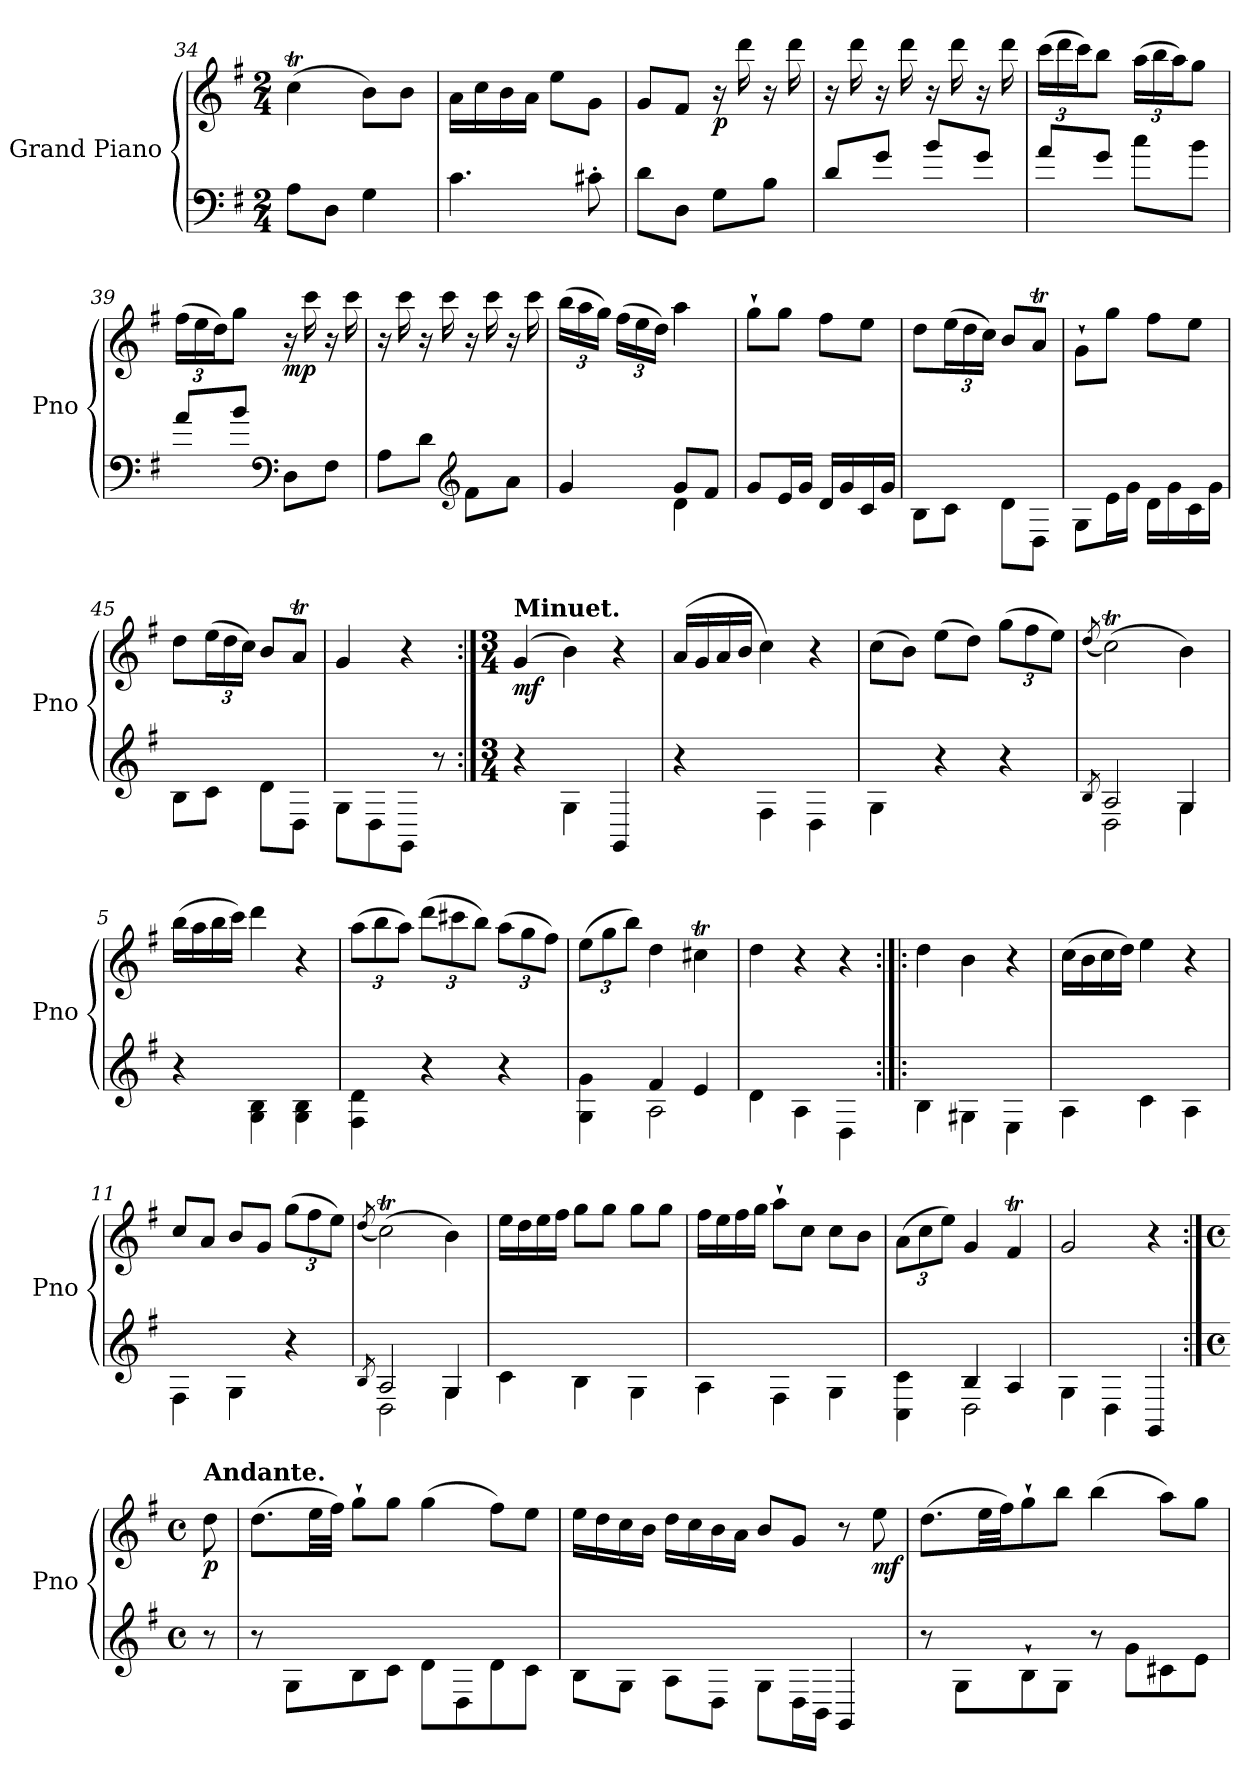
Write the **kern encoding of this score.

**kern	**kern	**dynam
*part1	*part1	*part1
*staff2	*staff1	*staff1/2
*I"Grand Piano	*	*
*I'Pno	*	*
*clefF4	*clefG2	*
*k[f#]	*k[f#]	*
*G:	*G:	*
*M2/4	*M2/4	*
=34	=34	=34
8A\L	(>4ccT\	.
8D\J	.	.
4G\	8b\L)	.
.	8b\J	.
=35	=35	=35
4.c\	16a\LL	.
.	16cc\	.
.	16b\	.
.	16a\JJ	.
.	8ee\L	.
8c#X'\	8g\J	.
!!LO:LB:g=z
=36	=36	=36
8d\L	8g/L	.
8D\J	8f#/J	.
!	!	!LO:DY:b
8G\L	16r	p
.	16ddd\	.
8B\J	16r	.
.	16ddd\	.
=37	=37	=37
8d/L	16r	.
.	16ddd\	.
8g/J	16r	.
.	16ddd\	.
8b/L	16r	.
.	16ddd\	.
8g/J	16r	.
.	16ddd\	.
=38	=38	=38
*	*Xbrackettup	*
8a/L	(>24ccc\LL	.
.	24ddd\	.
.	24ccc\J)	.
8g/J	8bb\J	.
8cc\L	(>24aa\LL	.
.	24bb\	.
.	24aa\J)	.
8b\J	8gg\J	.
=39	=39	=39
8a/L	(>24ff#\LL	.
.	24ee\	.
.	24dd\J)	.
8b/J	8gg\J	.
*clefF4	*	*
!	!	!LO:DY:b
8D\L	16r	mp
.	16ccc\	.
8F#\J	16r	.
.	16ccc\	.
=40	=40	=40
8A\L	16r	.
.	16ccc\	.
8d\J	16r	.
.	16ccc\	.
*clefG2	*	*
8f#\L	16r	.
.	16ccc\	.
8a\J	16r	.
.	16ccc\	.
!!LO:LB:g=z
=41	=41	=41
*^	*	*
4g/	4ryy	(>24bb\LL	.
.	.	24aa\	.
.	.	24gg\JJ)	.
.	.	(>24ff#\LL	.
.	.	24ee\	.
.	.	24dd\JJ)	.
8g/L	4d\	4aa\	.
8f#/J	.	.	.
*v	*v	*	*
=42	=42	=42
8g/L	8gg`\L	.
16e/L	8gg\J	.
16g/JJ	.	.
16d/LL	8ff#\L	.
16g/	.	.
16c/	8ee\J	.
16g/JJ	.	.
=43	=43	=43
8B\L	8dd\L	.
8c\J	(>24ee\L	.
.	24dd\	.
.	24cc\JJ)	.
8d\L	8b/L	.
8D\J	8aT/J	.
=44	=44	=44
8G\L	8g`\L	.
16e\L	8gg\J	.
16g\JJ	.	.
16d\LL	8ff#\L	.
16g\	.	.
16c\	8ee\J	.
16g\JJ	.	.
=45	=45	=45
8B\L	8dd\L	.
8c\J	(>24ee\L	.
.	24dd\	.
.	24cc\JJ)	.
8d\L	8b/L	.
8D\J	8aT/J	.
=46	=46	=46
8G\L	4g/	.
8D\	.	.
8GG\J	4r	.
8r	.	.
!!LO:LB:g=z
=1:|!	=1:|!	=1:|!
*M3/4	*M3/4	*
!	!LO:TX:a:B:t=Minuet.	!
!	!	!LO:DY:b
4r	(>4g/	mf
4G\	4b\)	.
4GG/	4r	.
=2	=2	=2
4r	(<16a/LL	.
.	16g/	.
.	16a/	.
.	16b/JJ	.
4F#\	4cc\)	.
4D\	4r	.
=3	=3	=3
4G\	(>8cc\L	.
.	8b\J)	.
4r	(>8ee\L	.
.	8dd\J)	.
4r	(>12gg\L	.
.	12ff#\	.
.	12ee\J)	.
=4	=4	=4
8qB/	(<8qdd/	.
*^	*	*
2A/	2D\	(>2ccT\)	.
4G/	4G\	4b\)	.
*v	*v	*	*
=5	=5	=5
4r	(>16bb\LL	.
.	16aa\	.
.	16bb\	.
.	16ccc\JJ)	.
4G\ 4B\	4ddd\	.
4G\ 4B\	4r	.
!!LO:LB:g=z
=6	=6	=6
4F#\ 4d\	(>12aa\L	.
.	12bb\	.
.	12aa\J)	.
4r	(>12ddd\L	.
.	12ccc#X\	.
.	12bb\J)	.
4r	(>12aa\L	.
.	12gg\	.
.	12ff#\J)	.
=7	=7	=7
*^	*	*
4G\ 4g\	4ryy	(>12ee\L	.
.	.	12gg\	.
.	.	12bb\J)	.
4f#/	2A\	4dd\	.
4e/	.	4cc#Xt\	.
*v	*v	*	*
=8	=8	=8
4d\	4dd\	.
4A\	4r	.
4D\	4r	.
=9:|!|:	=9:|!|:	=9:|!|:
4B\	4dd\	.
4G#X\	4b\	.
4E\	4r	.
=10	=10	=10
4A\	(>16cc\LL	.
.	16b\	.
.	16cc\	.
.	16dd\JJ)	.
4c\	4ee\	.
4A\	4r	.
!!LO:LB:g=z
=11	=11	=11
4F#\	8cc/L	.
.	8a/J	.
4G\	8b/L	.
.	8g/J	.
4r	(>12gg\L	.
.	12ff#\	.
.	12ee\J)	.
=12	=12	=12
8qB/	(<8qdd/	.
*^	*	*
2A/	2D\	(>2ccT\)	.
4G/	4G\	4b\)	.
*v	*v	*	*
=13	=13	=13
4c\	16ee\LL	.
.	16dd\	.
.	16ee\	.
.	16ff#\JJ	.
4B\	8gg\L	.
.	8gg\J	.
4G\	8gg\L	.
.	8gg\J	.
=14	=14	=14
4A\	16ff#\LL	.
.	16ee\	.
.	16ff#\	.
.	16gg\JJ	.
4F#\	8aa`\L	.
.	8cc\J	.
4G\	8cc\L	.
.	8b\J	.
=15	=15	=15
*^	*	*
4C\ 4c\	4ryy	(>12a\L	.
.	.	12cc\	.
.	.	12ee\J)	.
4B/	2D\	4g/	.
4A/	.	4f#t/	.
*v	*v	*	*
=16	=16	=16
4G\	2g/	.
4D\	.	.
4GG/	4r	.
!!LO:PB:g=z
=1:|!	=1:|!	=1:|!
*M4/4	*M4/4	*
*met(c)	*met(c)	*
!	!LO:TX:a:B:t=Andante.	!
!	!	!LO:DY:b
8r	8dd\	p
=2	=2	=2
8r	(>8.dd\L	.
8G\L	.	.
.	32ee\LL	.
.	32ff#\JJJ)	.
8B\	8gg`\L	.
8c\J	8gg\J	.
8d\L	(>4gg\	.
8D\	.	.
8d\	8ff#\L)	.
8c\J	8ee\J	.
=3	=3	=3
8B\L	16ee\LL	.
.	16dd\	.
8G\J	16cc\	.
.	16b\JJ	.
8A\L	16dd\LL	.
.	16cc\	.
8D\J	16b\	.
.	16a\JJ	.
8G\L	8b/L	.
16D\L	8g/J	.
16BB\JJ	.	.
4GG/	8r	.
!	!	!LO:DY:b
.	8ee\	mf
=4	=4	=4
8r	(>8.dd\L	.
8G\L	.	.
.	32ee\LL	.
.	32ff#\JJ)	.
8B`\	8gg`\	.
8G\J	8bb\J	.
8r	(>4bb\	.
8g\L	.	.
8c#X\	8aa\L)	.
8e\J	8gg\J	.
=	=	=
*-	*-	*-
